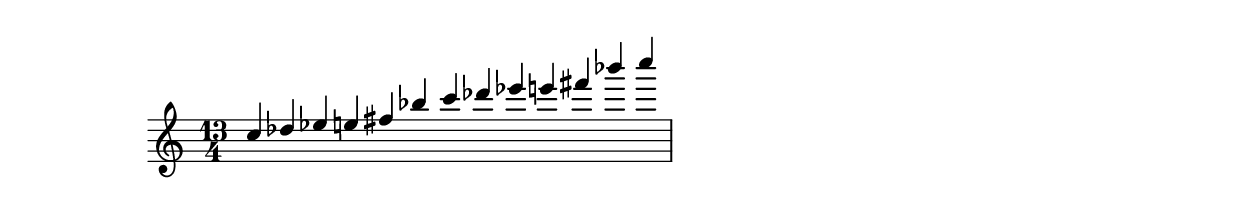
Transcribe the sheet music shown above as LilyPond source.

\version "2.18.2" \score { \new Staff << \new Voice { \set midiInstrument = #"piano" \voiceOne
 \key c \major \time 13/4
\override Voice.TextScript.font-size = #-4
 { c'' des'' ees'' e'' fis'' bes'' c''' des''' ees''' e''' fis''' bes''' c''''  } 
 } >> \layout { } \midi { \context { \Staff \remove "Staff_performer" }
\context { \Voice \consists "Staff_performer" } \tempo 2 = 60 } }
\paper{oddHeaderMarkup = ##f oddFooterMarkup = ##f}
